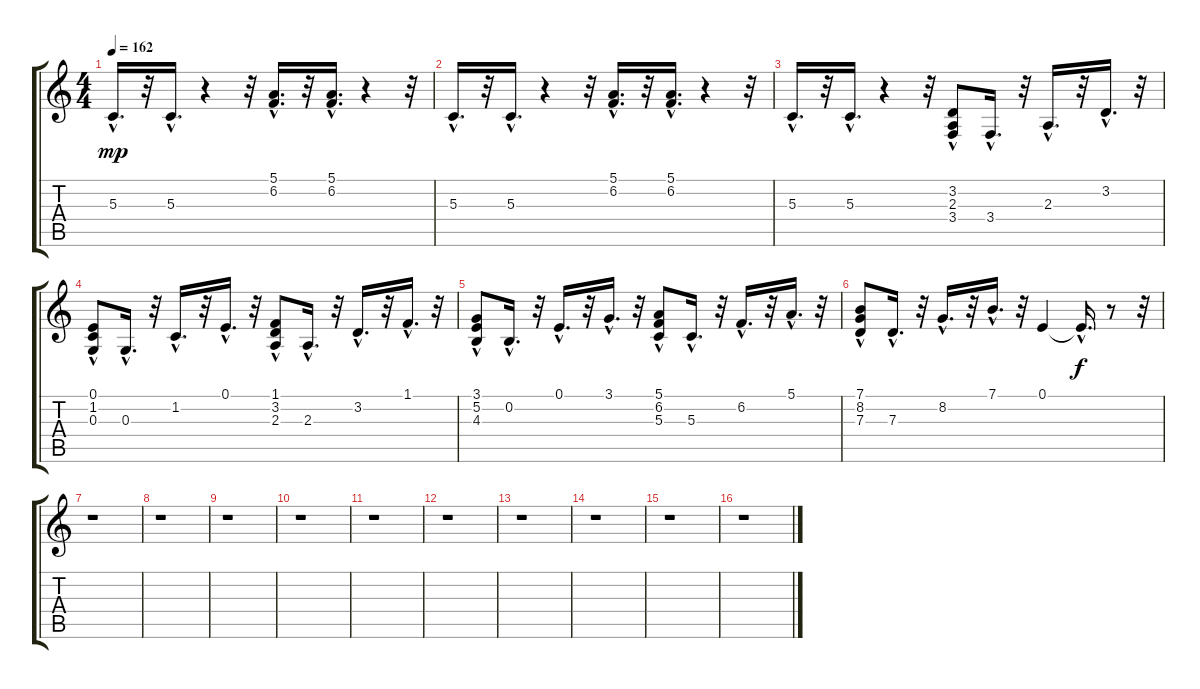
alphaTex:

\track "" {instrument electricpiano2}
\staff {score tabs}
\tuning (E4 B3 G3 D3 A2 E2) {hide}
\ts (4 4)
\tempo 162
\clef g2
\ks c
5.3{hac}.16{d dy mp} r.32 5.3{hac}.16{d} r.4 r.32 (5.1{hac} 6.2{hac}).16{d} r.32 (5.1{hac} 6.2{hac}).16{d} r.4 r.32 |
5.3{hac}.16{d} r.32 5.3{hac}.16{d} r.4 r.32 (5.1{hac} 6.2{hac}).16{d} r.32 (5.1{hac} 6.2{hac}).16{d} r.4 r.32 |
5.3{hac}.16{d} r.32 5.3{hac}.16{d} r.4 r.32 (3.2 2.3{hac} 3.4{hac}).8 3.4{hac}.16{d} r.32 2.3{hac}.16{d} r.32 3.2{hac}.16{d} r.32 |
(0.1 1.2{hac} 0.3{hac}).8 0.3{hac}.16{d} r.32 1.2{hac}.16{d} r.32 0.1{hac}.16{d} r.32 (1.1 3.2{hac} 2.3{hac}).8 2.3{hac}.16{d} r.32 3.2{hac}.16{d} r.32 1.1{hac}.16{d} r.32 |
(3.1 5.2{hac} 4.3{hac}).8 0.2{hac}.16{d} r.32 0.1{hac}.16{d} r.32 3.1{hac}.16{d} r.32 (5.1 6.2{hac} 5.3{hac}).8 5.3{hac}.16{d} r.32 6.2{hac}.16{d} r.32 5.1{hac}.16{d} r.32 |
(7.1 8.2{hac} 7.3{hac}).8 7.3{hac}.16{d} r.32 8.2{hac}.16{d} r.32 7.1{hac}.16{d} r.32 0.1.4 0.1{hac t}.16{d dy f} r.8 r.32 |
r.1 |
r.1 |
r.1 |
r.1 |
r.1 |
r.1 |
r.1 |
r.1 |
r.1 |
r.1
